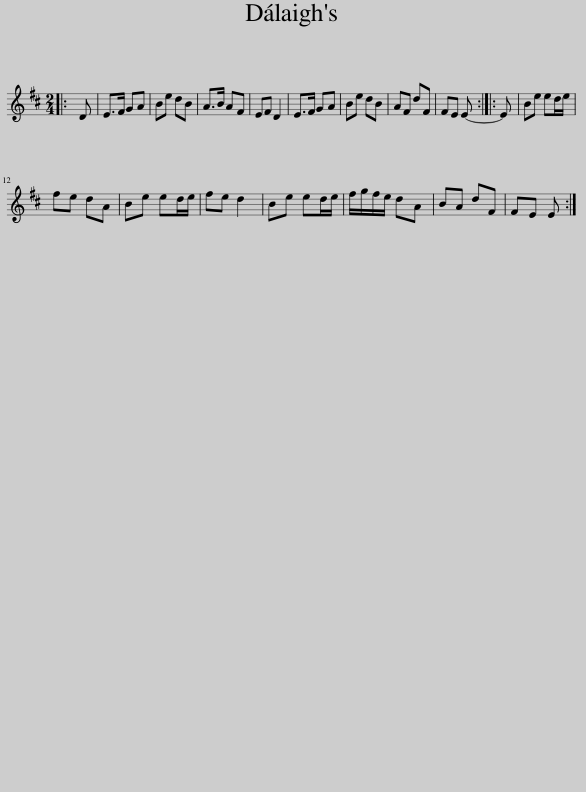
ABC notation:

X:1
L:1/8
M:2/4
I:linebreak $
K:D
V:1 treble
V:1
|: D | E>F GA | Be dB | A>B AF | EF D2 | %5
 E>F GA | Be dB | AF dF | FE E- :: E | %10
 Be ed/e/ |$ fe dA | Be ed/e/ | fe d2 | Be ed/e/ | %15
 f/g/f/e/ dA | BA dF | FE E :| %18
